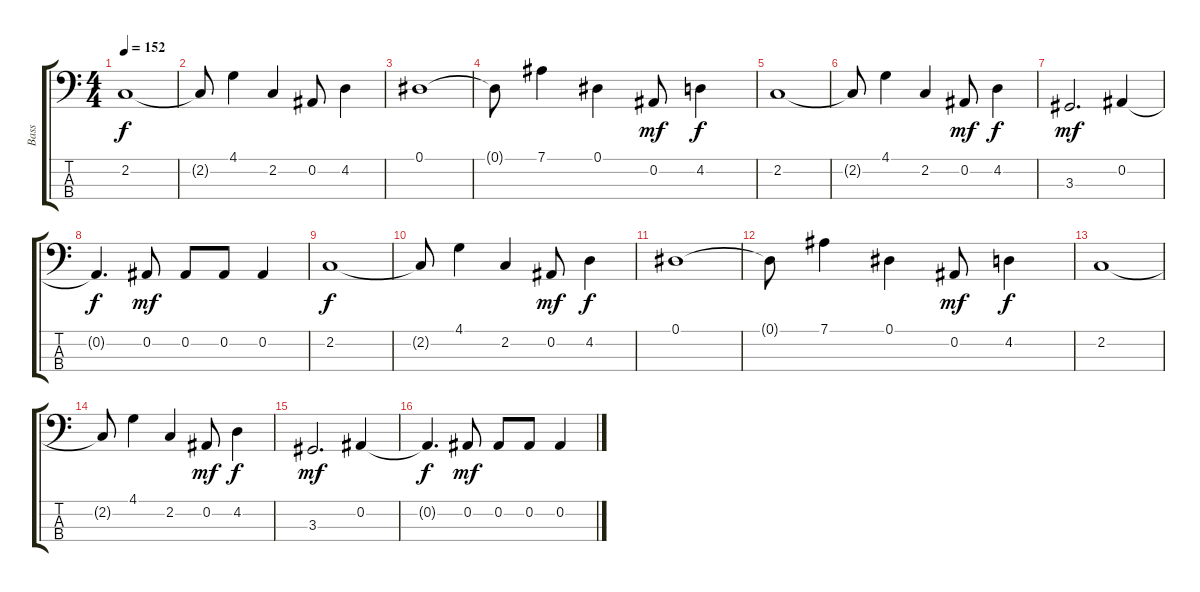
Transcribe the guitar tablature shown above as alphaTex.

\track ("Bass" "Bass") {instrument electricbassfinger}
\staff {score tabs}
\tuning (Eb2 Bb1 F1 C1) {hide}
\ts (4 4)
\tempo 152
\clef f4
\ks c
2.2.1{dy f} |
2.2{t}.8 4.1.4 2.2.4 0.2.8 4.2.4 |
0.1.1 |
0.1{t}.8 7.1.4 0.1.4 0.2.8{dy mf} 4.2.4{dy f} |
2.2.1 |
2.2{t}.8 4.1.4 2.2.4 0.2.8{dy mf} 4.2.4{dy f} |
3.3.2{d dy mf} 0.2.4 |
0.2{t}.4{d dy f} 0.2.8{dy mf} 0.2.8 0.2.8 0.2.4 |
2.2.1{dy f} |
2.2{t}.8 4.1.4 2.2.4 0.2.8{dy mf} 4.2.4{dy f} |
0.1.1 |
0.1{t}.8 7.1.4 0.1.4 0.2.8{dy mf} 4.2.4{dy f} |
2.2.1 |
2.2{t}.8 4.1.4 2.2.4 0.2.8{dy mf} 4.2.4{dy f} |
3.3.2{d dy mf} 0.2.4 |
0.2{t}.4{d dy f} 0.2.8{dy mf} 0.2.8 0.2.8 0.2.4
